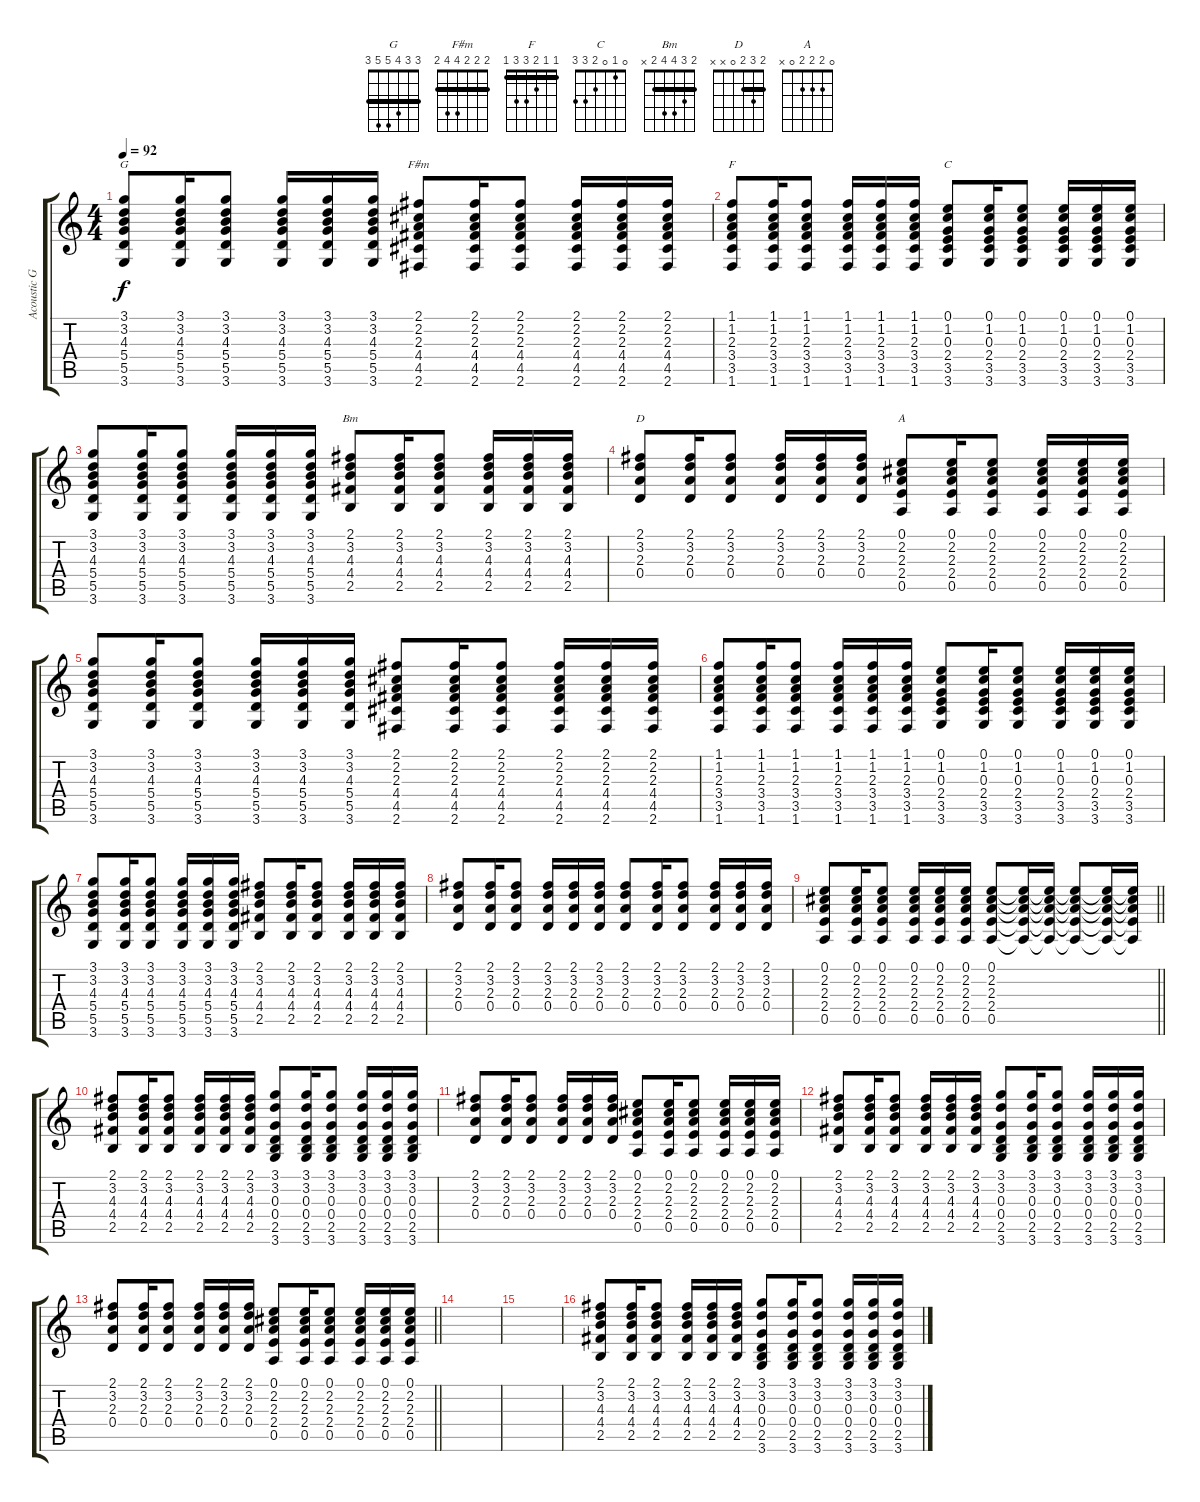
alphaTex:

\track ("Acoustic Guitar 2" "Acoustic G") {instrument acousticguitarsteel}
\staff {score tabs}
\tuning (E4 B3 G3 D3 A2 E2) {hide}
\chord ("G" 3 3 4 5 5 3) {barre 3}
\chord ("F#m" 2 2 2 4 4 2) {barre 2}
\chord ("F" 1 1 2 3 3 1) {barre 1}
\chord ("C" 0 1 0 2 3 3)
\chord ("Bm" 2 3 4 4 2 x) {barre 2}
\chord ("D" 2 3 2 0 x x) {barre 2}
\chord ("A" 0 2 2 2 0 x)
\ts (4 4)
\tempo 92
\clef g2
\ks c
(3.1 3.2 4.3 5.4 5.5 3.6).8{ch "G" dy f} (3.1 3.2 4.3 5.4 5.5 3.6).16 (3.1 3.2 4.3 5.4 5.5 3.6).8 (3.1 3.2 4.3 5.4 5.5 3.6).16 (3.1 3.2 4.3 5.4 5.5 3.6).16 (3.1 3.2 4.3 5.4 5.5 3.6).16 (2.1 2.2 2.3 4.4 4.5 2.6).8{ch "F#m"} (2.1 2.2 2.3 4.4 4.5 2.6).16 (2.1 2.2 2.3 4.4 4.5 2.6).8 (2.1 2.2 2.3 4.4 4.5 2.6).16 (2.1 2.2 2.3 4.4 4.5 2.6).16 (2.1 2.2 2.3 4.4 4.5 2.6).16 |
(1.1 1.2 2.3 3.4 3.5 1.6).8{ch "F"} (1.1 1.2 2.3 3.4 3.5 1.6).16 (1.1 1.2 2.3 3.4 3.5 1.6).8 (1.1 1.2 2.3 3.4 3.5 1.6).16 (1.1 1.2 2.3 3.4 3.5 1.6).16 (1.1 1.2 2.3 3.4 3.5 1.6).16 (0.1 1.2 0.3 2.4 3.5 3.6).8{ch "C"} (0.1 1.2 0.3 2.4 3.5 3.6).16 (0.1 1.2 0.3 2.4 3.5 3.6).8 (0.1 1.2 0.3 2.4 3.5 3.6).16 (0.1 1.2 0.3 2.4 3.5 3.6).16 (0.1 1.2 0.3 2.4 3.5 3.6).16 |
(3.1 3.2 4.3 5.4 5.5 3.6).8 (3.1 3.2 4.3 5.4 5.5 3.6).16 (3.1 3.2 4.3 5.4 5.5 3.6).8 (3.1 3.2 4.3 5.4 5.5 3.6).16 (3.1 3.2 4.3 5.4 5.5 3.6).16 (3.1 3.2 4.3 5.4 5.5 3.6).16 (2.1 3.2 4.3 4.4 2.5).8{ch "Bm"} (2.1 3.2 4.3 4.4 2.5).16 (2.1 3.2 4.3 4.4 2.5).8 (2.1 3.2 4.3 4.4 2.5).16 (2.1 3.2 4.3 4.4 2.5).16 (2.1 3.2 4.3 4.4 2.5).16 |
(2.1 3.2 2.3 0.4).8{ch "D"} (2.1 3.2 2.3 0.4).16 (2.1 3.2 2.3 0.4).8 (2.1 3.2 2.3 0.4).16 (2.1 3.2 2.3 0.4).16 (2.1 3.2 2.3 0.4).16 (0.1 2.2 2.3 2.4 0.5).8{ch "A"} (0.1 2.2 2.3 2.4 0.5).16 (0.1 2.2 2.3 2.4 0.5).8 (0.1 2.2 2.3 2.4 0.5).16 (0.1 2.2 2.3 2.4 0.5).16 (0.1 2.2 2.3 2.4 0.5).16 |
(3.1 3.2 4.3 5.4 5.5 3.6).8 (3.1 3.2 4.3 5.4 5.5 3.6).16 (3.1 3.2 4.3 5.4 5.5 3.6).8 (3.1 3.2 4.3 5.4 5.5 3.6).16 (3.1 3.2 4.3 5.4 5.5 3.6).16 (3.1 3.2 4.3 5.4 5.5 3.6).16 (2.1 2.2 2.3 4.4 4.5 2.6).8 (2.1 2.2 2.3 4.4 4.5 2.6).16 (2.1 2.2 2.3 4.4 4.5 2.6).8 (2.1 2.2 2.3 4.4 4.5 2.6).16 (2.1 2.2 2.3 4.4 4.5 2.6).16 (2.1 2.2 2.3 4.4 4.5 2.6).16 |
(1.1 1.2 2.3 3.4 3.5 1.6).8 (1.1 1.2 2.3 3.4 3.5 1.6).16 (1.1 1.2 2.3 3.4 3.5 1.6).8 (1.1 1.2 2.3 3.4 3.5 1.6).16 (1.1 1.2 2.3 3.4 3.5 1.6).16 (1.1 1.2 2.3 3.4 3.5 1.6).16 (0.1 1.2 0.3 2.4 3.5 3.6).8 (0.1 1.2 0.3 2.4 3.5 3.6).16 (0.1 1.2 0.3 2.4 3.5 3.6).8 (0.1 1.2 0.3 2.4 3.5 3.6).16 (0.1 1.2 0.3 2.4 3.5 3.6).16 (0.1 1.2 0.3 2.4 3.5 3.6).16 |
(3.1 3.2 4.3 5.4 5.5 3.6).8 (3.1 3.2 4.3 5.4 5.5 3.6).16 (3.1 3.2 4.3 5.4 5.5 3.6).8 (3.1 3.2 4.3 5.4 5.5 3.6).16 (3.1 3.2 4.3 5.4 5.5 3.6).16 (3.1 3.2 4.3 5.4 5.5 3.6).16 (2.1 3.2 4.3 4.4 2.5).8 (2.1 3.2 4.3 4.4 2.5).16 (2.1 3.2 4.3 4.4 2.5).8 (2.1 3.2 4.3 4.4 2.5).16 (2.1 3.2 4.3 4.4 2.5).16 (2.1 3.2 4.3 4.4 2.5).16 |
(2.1 3.2 2.3 0.4).8 (2.1 3.2 2.3 0.4).16 (2.1 3.2 2.3 0.4).8 (2.1 3.2 2.3 0.4).16 (2.1 3.2 2.3 0.4).16 (2.1 3.2 2.3 0.4).16 (2.1 3.2 2.3 0.4).8 (2.1 3.2 2.3 0.4).16 (2.1 3.2 2.3 0.4).8 (2.1 3.2 2.3 0.4).16 (2.1 3.2 2.3 0.4).16 (2.1 3.2 2.3 0.4).16 |
\barLineRight lightlight
(0.1 2.2 2.3 2.4 0.5).8 (0.1 2.2 2.3 2.4 0.5).16 (0.1 2.2 2.3 2.4 0.5).8 (0.1 2.2 2.3 2.4 0.5).16 (0.1 2.2 2.3 2.4 0.5).16 (0.1 2.2 2.3 2.4 0.5).16 (0.1 2.2 2.3 2.4 0.5).8 (0.1{t} 2.2{t} 2.3{t} 2.4{t} 0.5{t}).16 (0.1{t} 2.2{t} 2.3{t} 2.4{t} 0.5{t}).16 (0.1{t} 2.2{t} 2.3{t} 2.4{t} 0.5{t}).8 (0.1{t} 2.2{t} 2.3{t} 2.4{t} 0.5{t}).16 (0.1{t} 2.2{t} 2.3{t} 2.4{t} 0.5{t}).16 |
(2.1 3.2 4.3 4.4 2.5).8 (2.1 3.2 4.3 4.4 2.5).16 (2.1 3.2 4.3 4.4 2.5).8 (2.1 3.2 4.3 4.4 2.5).16 (2.1 3.2 4.3 4.4 2.5).16 (2.1 3.2 4.3 4.4 2.5).16 (3.1 3.2 0.3 0.4 2.5 3.6).8 (3.1 3.2 0.3 0.4 2.5 3.6).16 (3.1 3.2 0.3 0.4 2.5 3.6).8 (3.1 3.2 0.3 0.4 2.5 3.6).16 (3.1 3.2 0.3 0.4 2.5 3.6).16 (3.1 3.2 0.3 0.4 2.5 3.6).16 |
(2.1 3.2 2.3 0.4).8 (2.1 3.2 2.3 0.4).16 (2.1 3.2 2.3 0.4).8 (2.1 3.2 2.3 0.4).16 (2.1 3.2 2.3 0.4).16 (2.1 3.2 2.3 0.4).16 (0.1 2.2 2.3 2.4 0.5).8 (0.1 2.2 2.3 2.4 0.5).16 (0.1 2.2 2.3 2.4 0.5).8 (0.1 2.2 2.3 2.4 0.5).16 (0.1 2.2 2.3 2.4 0.5).16 (0.1 2.2 2.3 2.4 0.5).16 |
(2.1 3.2 4.3 4.4 2.5).8 (2.1 3.2 4.3 4.4 2.5).16 (2.1 3.2 4.3 4.4 2.5).8 (2.1 3.2 4.3 4.4 2.5).16 (2.1 3.2 4.3 4.4 2.5).16 (2.1 3.2 4.3 4.4 2.5).16 (3.1 3.2 0.3 0.4 2.5 3.6).8 (3.1 3.2 0.3 0.4 2.5 3.6).16 (3.1 3.2 0.3 0.4 2.5 3.6).8 (3.1 3.2 0.3 0.4 2.5 3.6).16 (3.1 3.2 0.3 0.4 2.5 3.6).16 (3.1 3.2 0.3 0.4 2.5 3.6).16 |
\barLineRight lightlight
(2.1 3.2 2.3 0.4).8 (2.1 3.2 2.3 0.4).16 (2.1 3.2 2.3 0.4).8 (2.1 3.2 2.3 0.4).16 (2.1 3.2 2.3 0.4).16 (2.1 3.2 2.3 0.4).16 (0.1 2.2 2.3 2.4 0.5).8 (0.1 2.2 2.3 2.4 0.5).16 (0.1 2.2 2.3 2.4 0.5).8 (0.1 2.2 2.3 2.4 0.5).16 (0.1 2.2 2.3 2.4 0.5).16 (0.1 2.2 2.3 2.4 0.5).16 |
|
|
(2.1 3.2 4.3 4.4 2.5).8 (2.1 3.2 4.3 4.4 2.5).16 (2.1 3.2 4.3 4.4 2.5).8 (2.1 3.2 4.3 4.4 2.5).16 (2.1 3.2 4.3 4.4 2.5).16 (2.1 3.2 4.3 4.4 2.5).16 (3.1 3.2 0.3 0.4 2.5 3.6).8 (3.1 3.2 0.3 0.4 2.5 3.6).16 (3.1 3.2 0.3 0.4 2.5 3.6).8 (3.1 3.2 0.3 0.4 2.5 3.6).16 (3.1 3.2 0.3 0.4 2.5 3.6).16 (3.1 3.2 0.3 0.4 2.5 3.6).16
